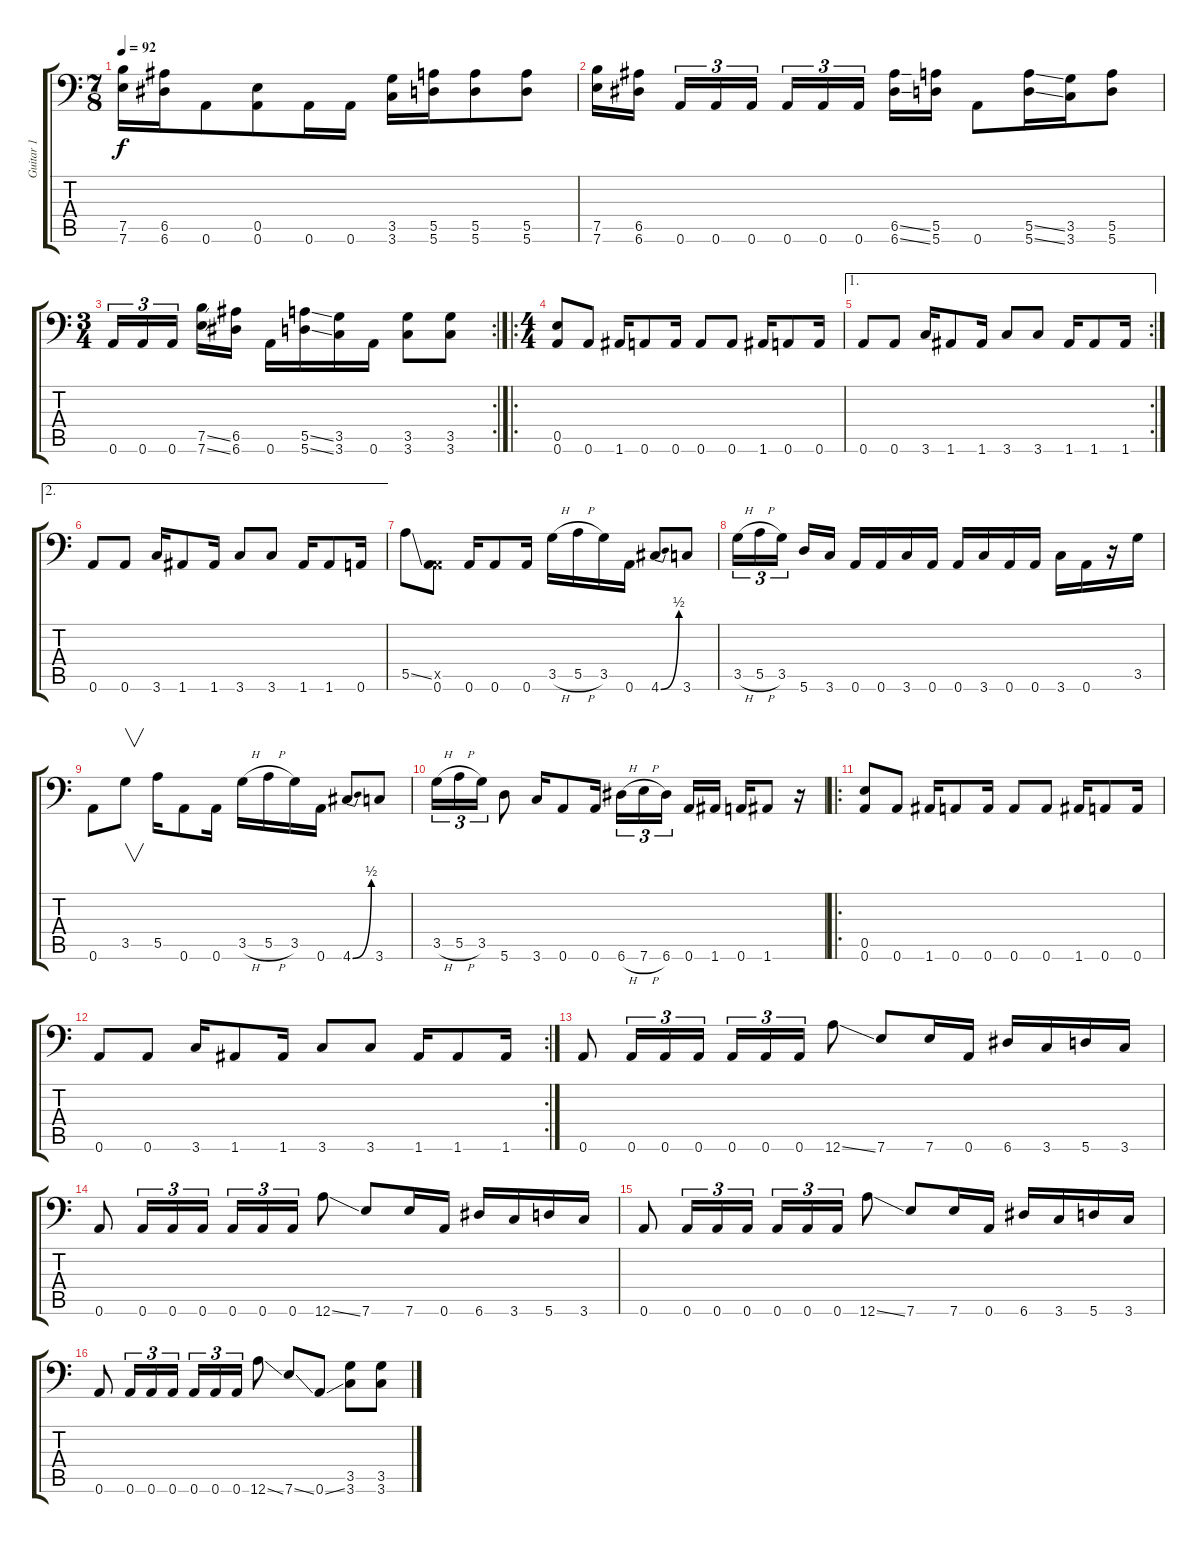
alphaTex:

\track ("Guitar 1" "Guitar 1") {instrument distortionguitar}
\staff {score tabs}
\tuning (B3 Gb3 D3 A2 E2 A1) {hide}
\ts (7 8)
\tempo 92
\clef f4
\ks c
(7.5 7.6).16{dy f} (6.5 6.6).16 0.6.8 (0.5 0.6).8 0.6.16 0.6.16 (3.5 3.6).16 (5.5 5.6).16 (5.5 5.6).8 (5.5 5.6).8 |
(7.5 7.6).16 (6.5 6.6).16 0.6.16{tu (3 2)} 0.6.16{tu (3 2)} 0.6.16{tu (3 2)} 0.6.16{tu (3 2)} 0.6.16{tu (3 2)} 0.6.16{tu (3 2)} (6.5{ss} 6.6{ss}).16 (5.5 5.6).16 0.6.8 (5.5{ss} 5.6{ss}).16 (3.5 3.6).16 (5.5 5.6).8 |
\rc 2
\ts (3 4)
0.6.16{tu (3 2)} 0.6.16{tu (3 2)} 0.6.16{tu (3 2)} (7.5{ss} 7.6{ss}).16 (6.5 6.6).16 0.6.16 (5.5{ss} 5.6{ss}).16 (3.5 3.6).16 0.6.16 (3.5 3.6).8 (3.5 3.6).8 |
\ro
\ts (4 4)
(0.5 0.6).8 0.6.8 1.6.16 0.6.8 0.6.16 0.6.8 0.6.8 1.6.16 0.6.8 0.6.16 |
\ae 1
\rc 2
0.6.8 0.6.8 3.6.16 1.6.8 1.6.16 3.6.8 3.6.8 1.6.16 1.6.8 1.6.16 |
\ae 2
0.6.8 0.6.8 3.6.16 1.6.8 1.6.16 3.6.8 3.6.8 1.6.16 1.6.8 0.6.16 |
5.5{ss}.8 (-7.5{x} 0.6).8 0.6.16 0.6.8 0.6.16 3.5{h}.16 5.5{h}.16 3.5.16 0.6.16 4.6{be (bend 0 0 60 2)}.8 3.6.8 |
3.5{h}.16{tu (3 2)} 5.5{h}.16{tu (3 2)} 3.5.16{tu (3 2)} 5.6.16 3.6.16 0.6.16 0.6.16 3.6.16 0.6.16 0.6.16 3.6.16 0.6.16 0.6.16 3.6.16 0.6.16 r.16 3.5.16 |
0.6.8 3.5.8{v} 5.5.16 0.6.8 0.6.16 3.5{h}.16 5.5{h}.16 3.5.16 0.6.16 4.6{be (bend 0 0 60 2)}.8 3.6.8 |
3.5{h}.16{tu (3 2)} 5.5{h}.16{tu (3 2)} 3.5.16{tu (3 2)} 5.6.8 3.6.16 0.6.8 0.6.16 6.6{h}.16{tu (3 2)} 7.6{h}.16{tu (3 2)} 6.6.16{tu (3 2)} 0.6.16 1.6.16 0.6.16 1.6.8 r.16 |
\ro
(0.5 0.6).8 0.6.8 1.6.16 0.6.8 0.6.16 0.6.8 0.6.8 1.6.16 0.6.8 0.6.16 |
\rc 2
0.6.8 0.6.8 3.6.16 1.6.8 1.6.16 3.6.8 3.6.8 1.6.16 1.6.8 1.6.16 |
0.6.8 0.6.16{tu (3 2)} 0.6.16{tu (3 2)} 0.6.16{tu (3 2)} 0.6.16{tu (3 2)} 0.6.16{tu (3 2)} 0.6.16{tu (3 2)} 12.6{ss}.8 7.6.8 7.6.16 0.6.16 6.6.16 3.6.16 5.6.16 3.6.16 |
0.6.8 0.6.16{tu (3 2)} 0.6.16{tu (3 2)} 0.6.16{tu (3 2)} 0.6.16{tu (3 2)} 0.6.16{tu (3 2)} 0.6.16{tu (3 2)} 12.6{ss}.8 7.6.8 7.6.16 0.6.16 6.6.16 3.6.16 5.6.16 3.6.16 |
0.6.8 0.6.16{tu (3 2)} 0.6.16{tu (3 2)} 0.6.16{tu (3 2)} 0.6.16{tu (3 2)} 0.6.16{tu (3 2)} 0.6.16{tu (3 2)} 12.6{ss}.8 7.6.8 7.6.16 0.6.16 6.6.16 3.6.16 5.6.16 3.6.16 |
0.6.8 0.6.16{tu (3 2)} 0.6.16{tu (3 2)} 0.6.16{tu (3 2)} 0.6.16{tu (3 2)} 0.6.16{tu (3 2)} 0.6.16{tu (3 2)} 12.6{ss}.8 7.6{ss}.8 0.6{ss}.8 (3.5 3.6).8 (3.5 3.6).8
